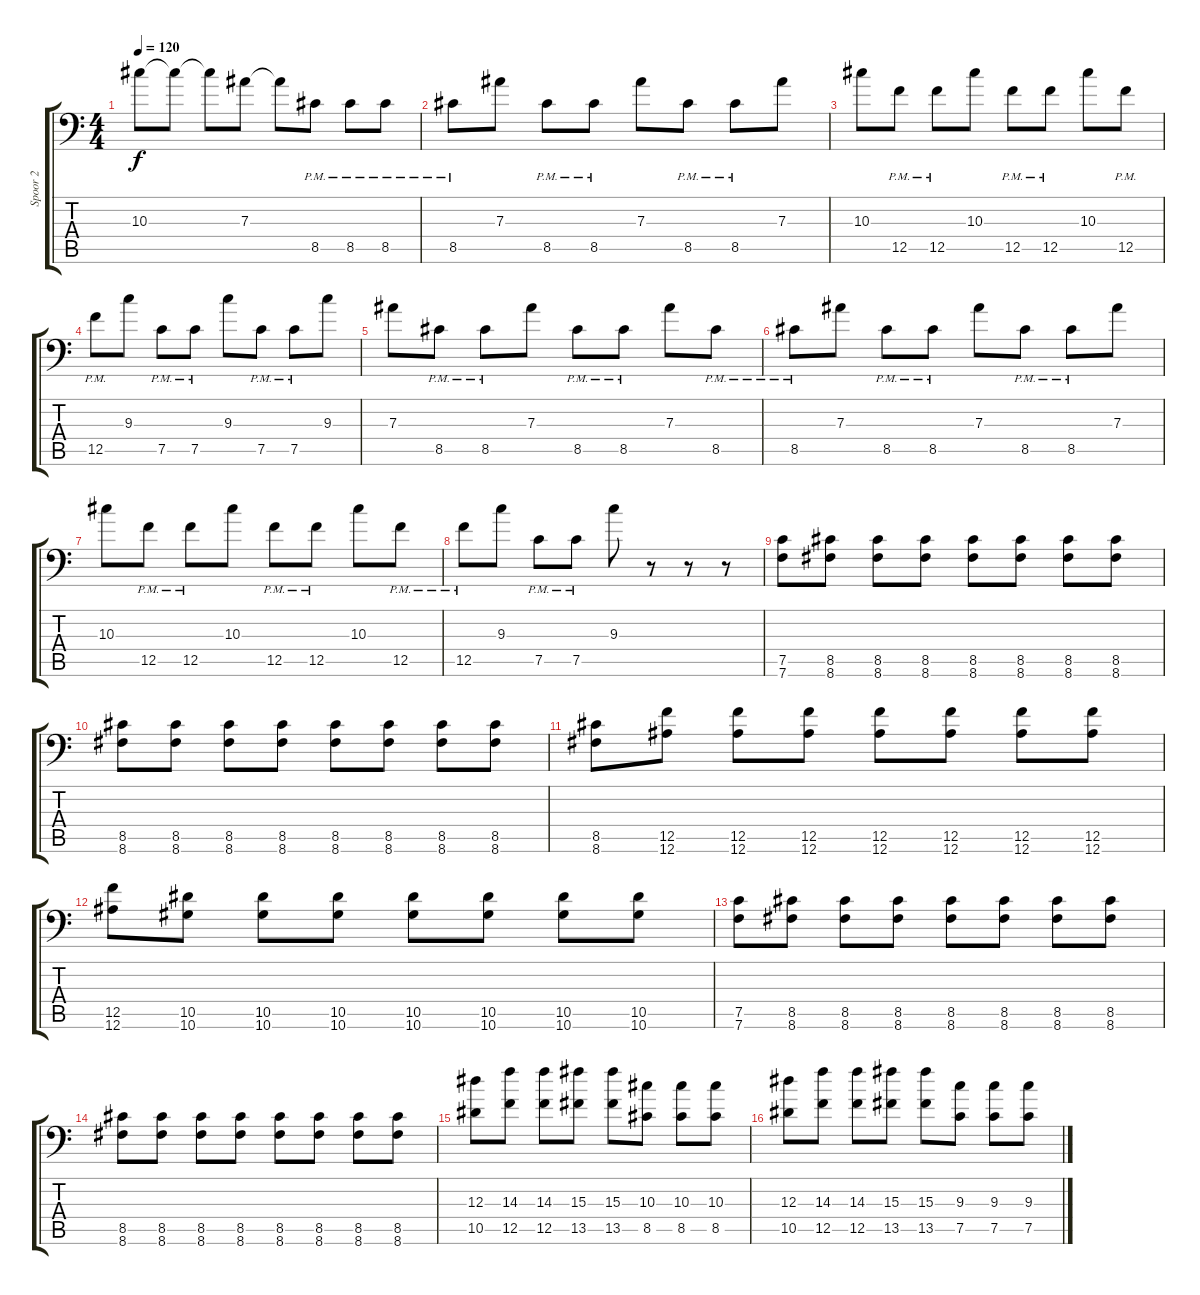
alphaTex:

\track ("Spoor 2" "Spoor 2") {instrument distortionguitar}
\staff {score tabs}
\tuning (C4 G3 Eb3 Bb2 F2 Bb1) {hide}
\ts (4 4)
\tempo 120
\clef f4
\ks c
10.3.8{dy f} 10.3{t}.8 10.3{t}.8 7.3.8 7.3{t}.8 8.5{pm}.8 8.5{pm}.8 8.5{pm}.8 |
8.5{pm}.8 7.3.8 8.5{pm}.8 8.5{pm}.8 7.3.8 8.5{pm}.8 8.5{pm}.8 7.3.8 |
10.3.8 12.5{pm}.8 12.5{pm}.8 10.3.8 12.5{pm}.8 12.5{pm}.8 10.3.8 12.5{pm}.8 |
12.5{pm}.8 9.3.8 7.5{pm}.8 7.5{pm}.8 9.3.8 7.5{pm}.8 7.5{pm}.8 9.3.8 |
7.3.8 8.5{pm}.8 8.5{pm}.8 7.3.8 8.5{pm}.8 8.5{pm}.8 7.3.8 8.5{pm}.8 |
8.5{pm}.8 7.3.8 8.5{pm}.8 8.5{pm}.8 7.3.8 8.5{pm}.8 8.5{pm}.8 7.3.8 |
10.3.8 12.5{pm}.8 12.5{pm}.8 10.3.8 12.5{pm}.8 12.5{pm}.8 10.3.8 12.5{pm}.8 |
12.5{pm}.8 9.3.8 7.5{pm}.8 7.5{pm}.8 9.3.8 r.8 r.8 r.8 |
(7.5 7.6).8 (8.5 8.6).8 (8.5 8.6).8 (8.5 8.6).8 (8.5 8.6).8 (8.5 8.6).8 (8.5 8.6).8 (8.5 8.6).8 |
(8.5 8.6).8 (8.5 8.6).8 (8.5 8.6).8 (8.5 8.6).8 (8.5 8.6).8 (8.5 8.6).8 (8.5 8.6).8 (8.5 8.6).8 |
(8.5 8.6).8 (12.5 12.6).8 (12.5 12.6).8 (12.5 12.6).8 (12.5 12.6).8 (12.5 12.6).8 (12.5 12.6).8 (12.5 12.6).8 |
(12.5 12.6).8 (10.5 10.6).8 (10.5 10.6).8 (10.5 10.6).8 (10.5 10.6).8 (10.5 10.6).8 (10.5 10.6).8 (10.5 10.6).8 |
(7.5 7.6).8 (8.5 8.6).8 (8.5 8.6).8 (8.5 8.6).8 (8.5 8.6).8 (8.5 8.6).8 (8.5 8.6).8 (8.5 8.6).8 |
(8.5 8.6).8 (8.5 8.6).8 (8.5 8.6).8 (8.5 8.6).8 (8.5 8.6).8 (8.5 8.6).8 (8.5 8.6).8 (8.5 8.6).8 |
(12.3 10.5).8 (14.3 12.5).8 (14.3 12.5).8 (15.3 13.5).8 (15.3 13.5).8 (10.3 8.5).8 (10.3 8.5).8 (10.3 8.5).8 |
(12.3 10.5).8 (14.3 12.5).8 (14.3 12.5).8 (15.3 13.5).8 (15.3 13.5).8 (9.3 7.5).8 (9.3 7.5).8 (9.3 7.5).8
